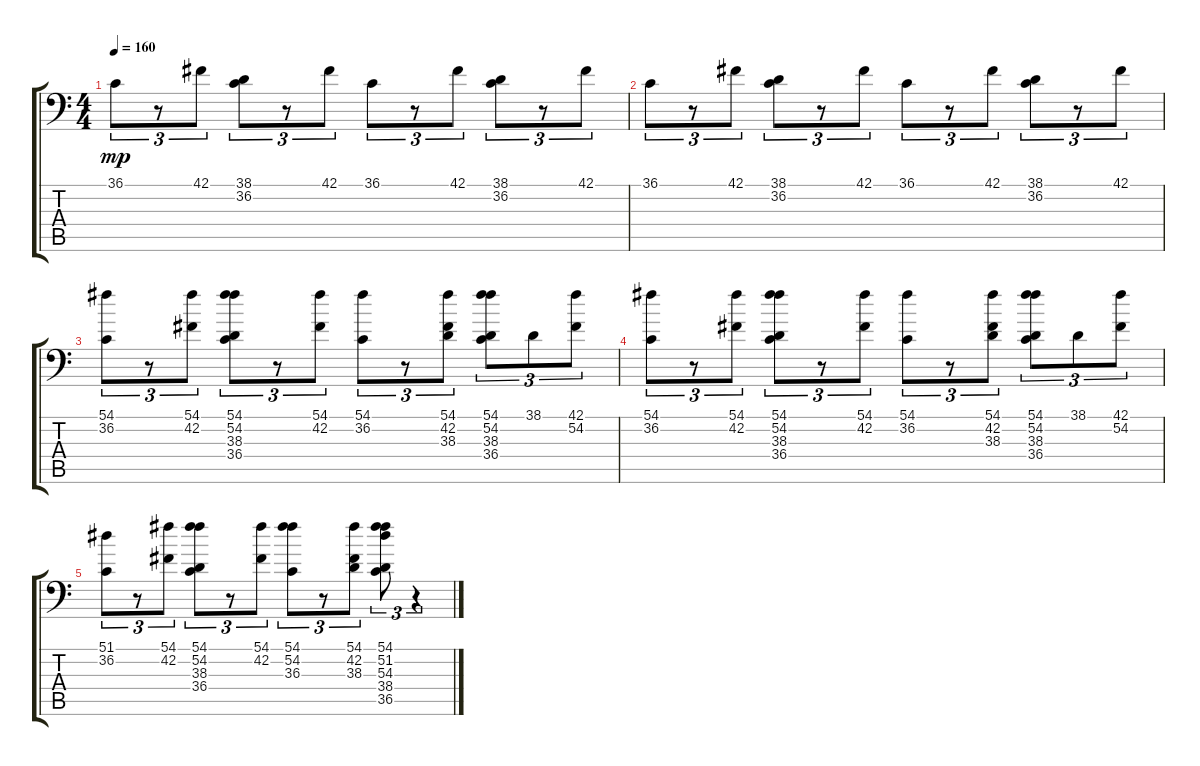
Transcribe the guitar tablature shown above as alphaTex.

\track "" {instrument acousticgrandpiano}
\staff {score tabs}
\tuning (C-1 C-1 C-1 C-1 C-1 C-1) {hide}
\ts (4 4)
\tempo 160
\clef f4
\ks c
36.1.8{tu (3 2) dy mp} r.8{tu (3 2)} 42.1.8{tu (3 2)} (38.1 36.2).8{tu (3 2)} r.8{tu (3 2)} 42.1.8{tu (3 2)} 36.1.8{tu (3 2)} r.8{tu (3 2)} 42.1.8{tu (3 2)} (38.1 36.2).8{tu (3 2)} r.8{tu (3 2)} 42.1.8{tu (3 2)} |
36.1.8{tu (3 2)} r.8{tu (3 2)} 42.1.8{tu (3 2)} (38.1 36.2).8{tu (3 2)} r.8{tu (3 2)} 42.1.8{tu (3 2)} 36.1.8{tu (3 2)} r.8{tu (3 2)} 42.1.8{tu (3 2)} (38.1 36.2).8{tu (3 2)} r.8{tu (3 2)} 42.1.8{tu (3 2)} |
(54.1 36.2).8{tu (3 2)} r.8{tu (3 2)} (54.1 42.2).8{tu (3 2)} (54.1 54.2 38.3 36.4).8{tu (3 2)} r.8{tu (3 2)} (54.1 42.2).8{tu (3 2)} (54.1 36.2).8{tu (3 2)} r.8{tu (3 2)} (54.1 42.2 38.3).8{tu (3 2)} (54.1 54.2 38.3 36.4).8{tu (3 2)} 38.1.8{tu (3 2)} (42.1 54.2).8{tu (3 2)} |
(54.1 36.2).8{tu (3 2)} r.8{tu (3 2)} (54.1 42.2).8{tu (3 2)} (54.1 54.2 38.3 36.4).8{tu (3 2)} r.8{tu (3 2)} (54.1 42.2).8{tu (3 2)} (54.1 36.2).8{tu (3 2)} r.8{tu (3 2)} (54.1 42.2 38.3).8{tu (3 2)} (54.1 54.2 38.3 36.4).8{tu (3 2)} 38.1.8{tu (3 2)} (42.1 54.2).8{tu (3 2)} |
(51.1 36.2).8{tu (3 2)} r.8{tu (3 2)} (54.1 42.2).8{tu (3 2)} (54.1 54.2 38.3 36.4).8{tu (3 2)} r.8{tu (3 2)} (54.1 42.2).8{tu (3 2)} (54.1 54.2 36.3).8{tu (3 2)} r.8{tu (3 2)} (54.1 42.2 38.3).8{tu (3 2)} (54.1 51.2 54.3 38.4 36.5).8{tu (3 2)} r.4{tu (3 2)}
